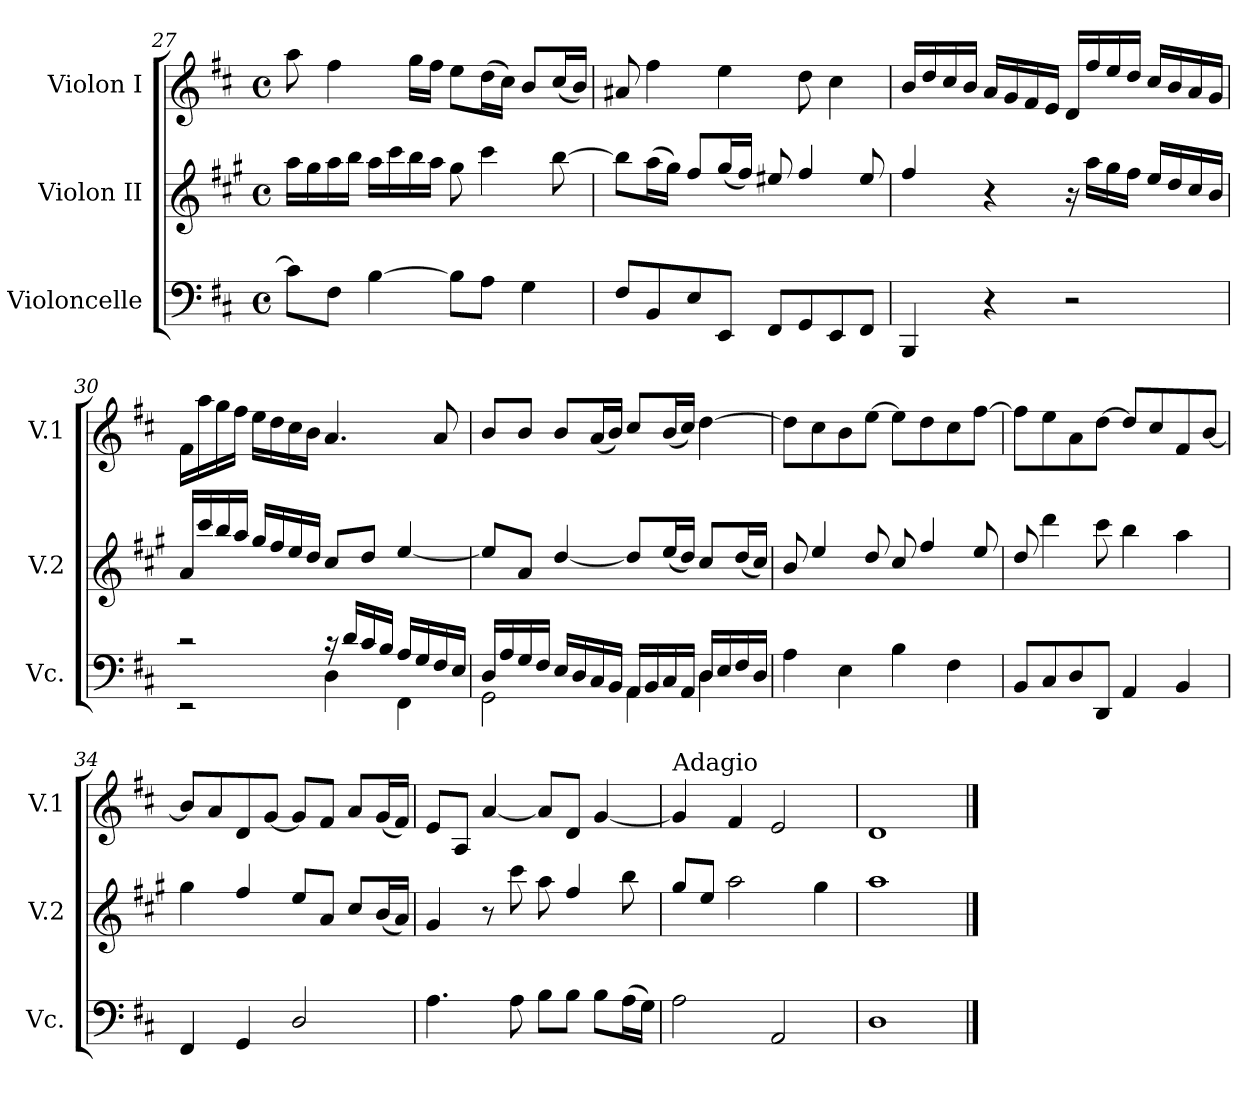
**kern	**kern	**kern
*part3	*part2	*part1
*staff3	*staff2	*staff1
*I"Violoncelle	*I"Violon II	*I"Violon I
*I'Vc.	*I'V.2	*I'V.1
*clefF4	*clefG2	*clefG2
*	*ITrd4c7	*
*k[f#c#]	*k[f#c#]	*k[f#c#]
*D:	*D:	*D:
*M4/4	*M4/4	*M4/4
*met(c)	*met(c)	*met(c)
=27	=27	=27
8c#\L]	16dd\LL	8aa\
.	16cc#\	.
8F#\J	16dd\	4ff#\
.	16ee\JJ	.
[4B\	16dd\LL	.
.	16ff#\	.
.	16ee\	16gg\LL
.	16dd\JJ	16ff#\JJ
8B\L]	8cc#\	8ee\L
8A\J	4ff#\	(16dd\L
.	.	16cc#\JJ)
4G\	.	8b/L
.	[8ee\	(16cc#/L
.	.	16b/JJ)
=28	=28	=28
8F#/L	8ee\L]	8a#X/
8BB/	(16dd\L	4ff#\
.	16cc#\JJ)	.
8E/	8b/L	.
8EE/J	(16cc#/L	4ee\
.	16b/JJ)	.
8FF#/L	8a#X/	.
8GG/	4b/	8dd\
8EE/	.	4cc#\
8FF#/J	8a#/	.
=29	=29	=29
4BBB/	4b/	16b/LL
.	.	16dd/
.	.	16cc#/
.	.	16b/JJ
4r	4r	16a/LL
.	.	16g/
.	.	16f#/
.	.	16e/JJ
2r	16r	16d/LL
.	16dd\LL	16ff#/
.	16cc#\	16ee/
.	16b\JJ	16dd/JJ
.	16a/LL	16cc#/LL
.	16g/	16b/
.	16f#/	16a/
.	16e/JJ	16g/JJ
!!LO:LB:g=z
=30	=30	=30
*^	*	*
2rc	2rEE	16d/LL	16f#\LL
.	.	16ff#/	16aa\
.	.	16ee/	16gg\
.	.	16dd/JJ	16ff#\JJ
.	.	16cc#/LL	16ee\LL
.	.	16b/	16dd\
.	.	16a/	16cc#\
.	.	16g/JJ	16b\JJ
16rc	4D\	8f#/L	4.a/
16d/LL	.	.	.
16c#/	.	8g/J	.
16B/JJ	.	.	.
16A/LL	4FF#\	[4a/	.
16G/	.	.	.
16F#/	.	.	8a/
16E/JJ	.	.	.
!!LO:PB:g=z
=31	=31	=31	=31
16D/LL	2GG\	8a/L]	8b/L
16A/	.	.	.
16G/	.	8d/J	8b/J
16F#/JJ	.	.	.
16E/LL	.	[4g/	8b/L
16D/	.	.	.
16C#/	.	.	(16a/L
16BB/JJ	.	.	16b/JJ)
16AA/LL	4AA\	8g/L]	8cc#/L
16BB/	.	.	.
16C#/	.	(16a/L	(16b/L
16AA/JJ	.	16g/JJ)	16cc#/JJ)
16D/LL	4D\	8f#/L	[4dd\
16E/	.	.	.
16F#/	.	(16g/L	.
16D/JJ	.	16f#/JJ)	.
*v	*v	*	*
=32	=32	=32
4A\	8e/	8dd\L]
.	4a/	8cc#\
4E\	.	8b\
.	8g/	[8ee\J
4B\	8f#/	8ee\L]
.	4b/	8dd\
4F#\	.	8cc#\
.	8a/	[8ff#\J
=33	=33	=33
8BB/L	8g/	8ff#\L]
8C#/	4gg\	8ee\
8D/	.	8a\
8DD/J	8ff#\	[8dd\J
4AA/	4ee\	8dd/L]
.	.	8cc#/
4BB/	4dd\	8f#/
.	.	[8b/J
=34	=34	=34
4FF#/	4cc#\	8b/L]
.	.	8a/
4GG/	4b/	8d/
.	.	[8g/J
2D/	8a/L	8g/L]
.	8d/J	8f#/J
.	8f#/L	8a/L
.	(16e/L	(16g/L
.	16d/JJ)	16f#/JJ)
=35	=35	=35
4.A\	4c#/	8e/L
.	.	8A/J
.	8r	[4a/
8A\	8ff#\	.
8B\L	8dd\	8a/L]
8B\J	4b/	8d/J
8B\L	.	[4g/
(16A\L	8ee\	.
16G\JJ)	.	.
=36	=36	=36
!	!	!LO:TX:a:t=Adagio
2A\	8cc#/L	4g/]
.	8a/J	.
.	2dd\	4f#/
2AA/	.	2e/
.	4cc#\	.
=37	=37	=37
1D	1dd	1d
==	==	==
*-	*-	*-
